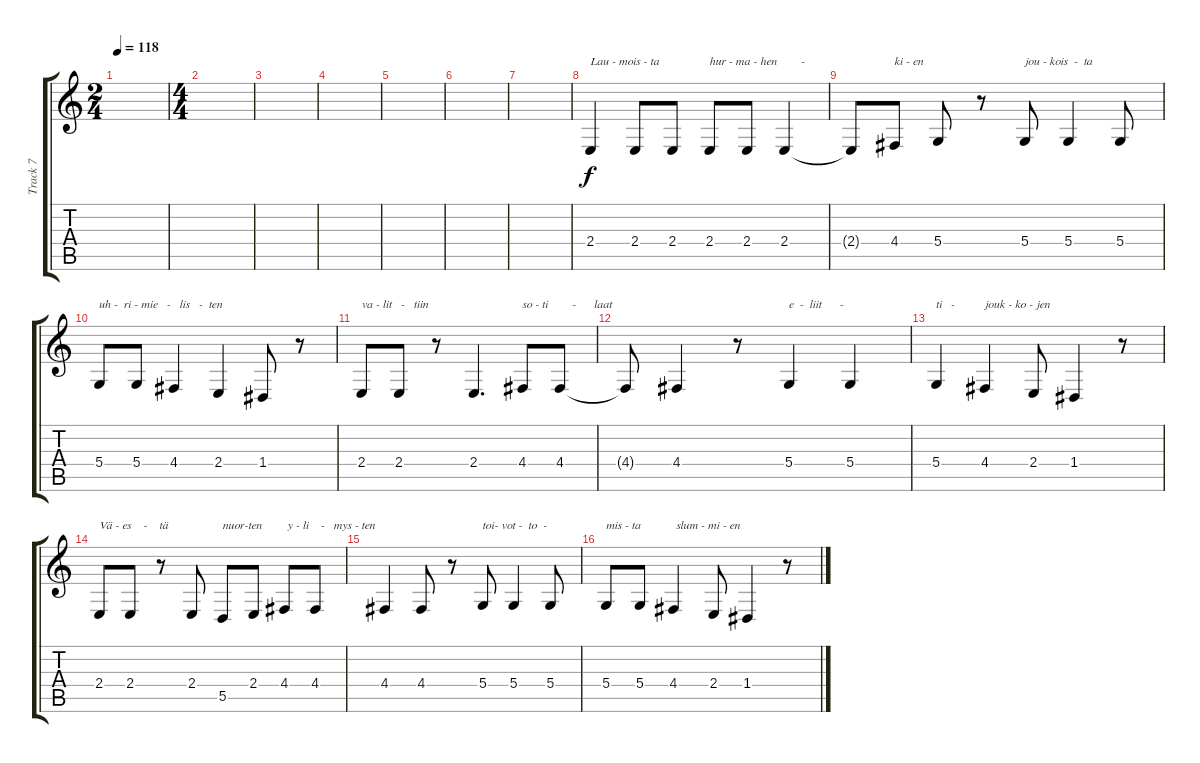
\track ("Track 7" "Track 7") {instrument clarinet}
\staff {score tabs}
\tuning (E4 B3 G3 D3 A2 E2) {hide}
\ts (2 4)
\tempo 118
\clef g2
\ks c
|
\ts (4 4)
|
|
|
|
|
|
2.4.4{txt "Lau - mois - ta"} 2.4.8 2.4.8 2.4.8{txt "hur - ma - hen        -"} 2.4.8 2.4.4 |
2.4{t}.8 4.4.8{txt "ki - en"} 5.4.8 r.8 5.4.8{txt "jou - kois  -  ta"} 5.4.4 5.4.8 |
5.4.8{txt "uh -  ri - mie   -   lis   -  ten"} 5.4.8 4.4.4 2.4.4 1.4.8 r.8 |
2.4.8{txt "va - lit   -   tiin"} 2.4.8 r.8 2.4.4{d} 4.4.8{txt "so - ti        -      laat"} 4.4.8 |
4.4{t}.8 4.4.4 r.8 5.4.4{txt "e  -  liit      -"} 5.4.4 |
5.4.4{txt "ti   -"} 4.4.4{txt "jouk - ko - jen"} 2.4.8 1.4.4 r.8 |
2.4.8{txt "Vä - es    -    tä"} 2.4.8 r.8 2.4.8 5.5.8{txt "nuor-ten"} 2.4.8 4.4.8{txt " y - li    -   mys - ten"} 4.4.8 |
4.4.4 4.4.8 r.8 5.4.8{txt "toi- vot -  to  -"} 5.4.4 5.4.8 |
5.4.8{txt "mis - ta"} 5.4.8 4.4.4{txt " slum - mi - en"} 2.4.8 1.4.4 r.8
